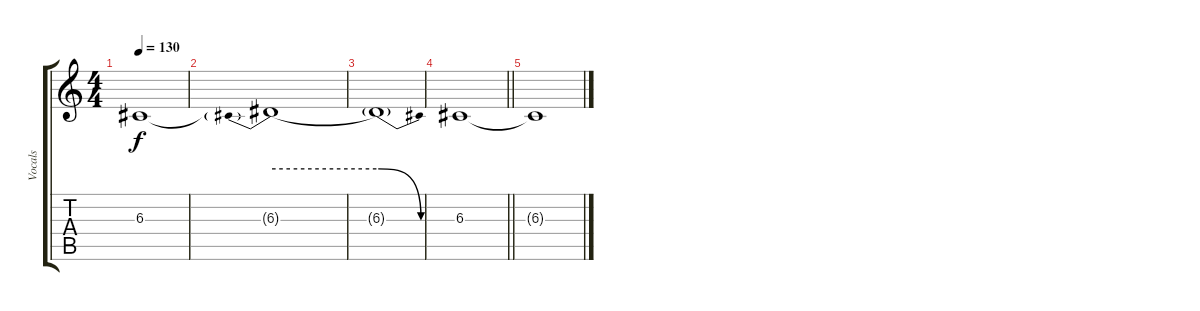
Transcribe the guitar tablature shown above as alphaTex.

\track ("Vocals" "Vocals") {instrument altosax}
\staff {score tabs}
\tuning (E4 B3 G3 D3 A2 E2) {hide}
\ts (4 4)
\tempo 130
\clef g2
\ks c
6.3{t}.1{dy f} |
6.3{be (prebend 0 4 60 4) t}.1 |
6.3{be (release 0 4 60 0) t}.1 |
\barLineRight lightlight
6.3.1{volume 0} |
6.3{t}.1
